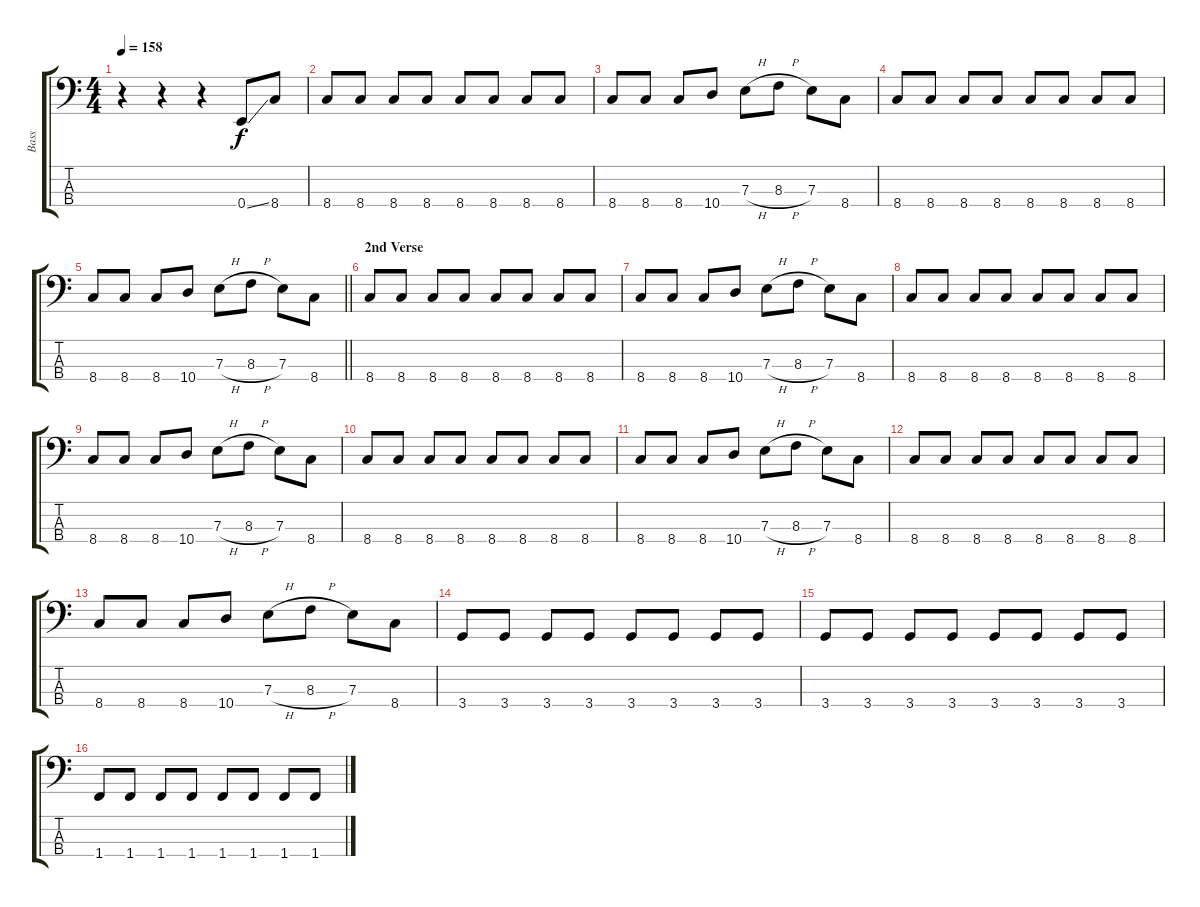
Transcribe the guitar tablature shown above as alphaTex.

\track ("Bass " "Bass ") {instrument electricbassfinger}
\staff {score tabs}
\tuning (G2 D2 A1 E1) {hide}
\ts (4 4)
\tempo 158
\clef f4
\ks c
r.4{dy f} r.4 r.4 0.4{ss}.8 8.4.8 |
8.4.8 8.4.8 8.4.8 8.4.8 8.4.8 8.4.8 8.4.8 8.4.8 |
8.4.8 8.4.8 8.4.8 10.4.8 7.3{h}.8 8.3{h}.8 7.3.8 8.4.8 |
8.4.8 8.4.8 8.4.8 8.4.8 8.4.8 8.4.8 8.4.8 8.4.8 |
\barLineRight lightlight
8.4.8 8.4.8 8.4.8 10.4.8 7.3{h}.8 8.3{h}.8 7.3.8 8.4.8 |
\section ("" "2nd Verse")
8.4.8 8.4.8 8.4.8 8.4.8 8.4.8 8.4.8 8.4.8 8.4.8 |
8.4.8 8.4.8 8.4.8 10.4.8 7.3{h}.8 8.3{h}.8 7.3.8 8.4.8 |
8.4.8 8.4.8 8.4.8 8.4.8 8.4.8 8.4.8 8.4.8 8.4.8 |
8.4.8 8.4.8 8.4.8 10.4.8 7.3{h}.8 8.3{h}.8 7.3.8 8.4.8 |
8.4.8 8.4.8 8.4.8 8.4.8 8.4.8 8.4.8 8.4.8 8.4.8 |
8.4.8 8.4.8 8.4.8 10.4.8 7.3{h}.8 8.3{h}.8 7.3.8 8.4.8 |
8.4.8 8.4.8 8.4.8 8.4.8 8.4.8 8.4.8 8.4.8 8.4.8 |
8.4.8 8.4.8 8.4.8 10.4.8 7.3{h}.8 8.3{h}.8 7.3.8 8.4.8 |
\section ("" "")
3.4.8 3.4.8 3.4.8 3.4.8 3.4.8 3.4.8 3.4.8 3.4.8 |
3.4.8 3.4.8 3.4.8 3.4.8 3.4.8 3.4.8 3.4.8 3.4.8 |
1.4.8 1.4.8 1.4.8 1.4.8 1.4.8 1.4.8 1.4.8 1.4.8
